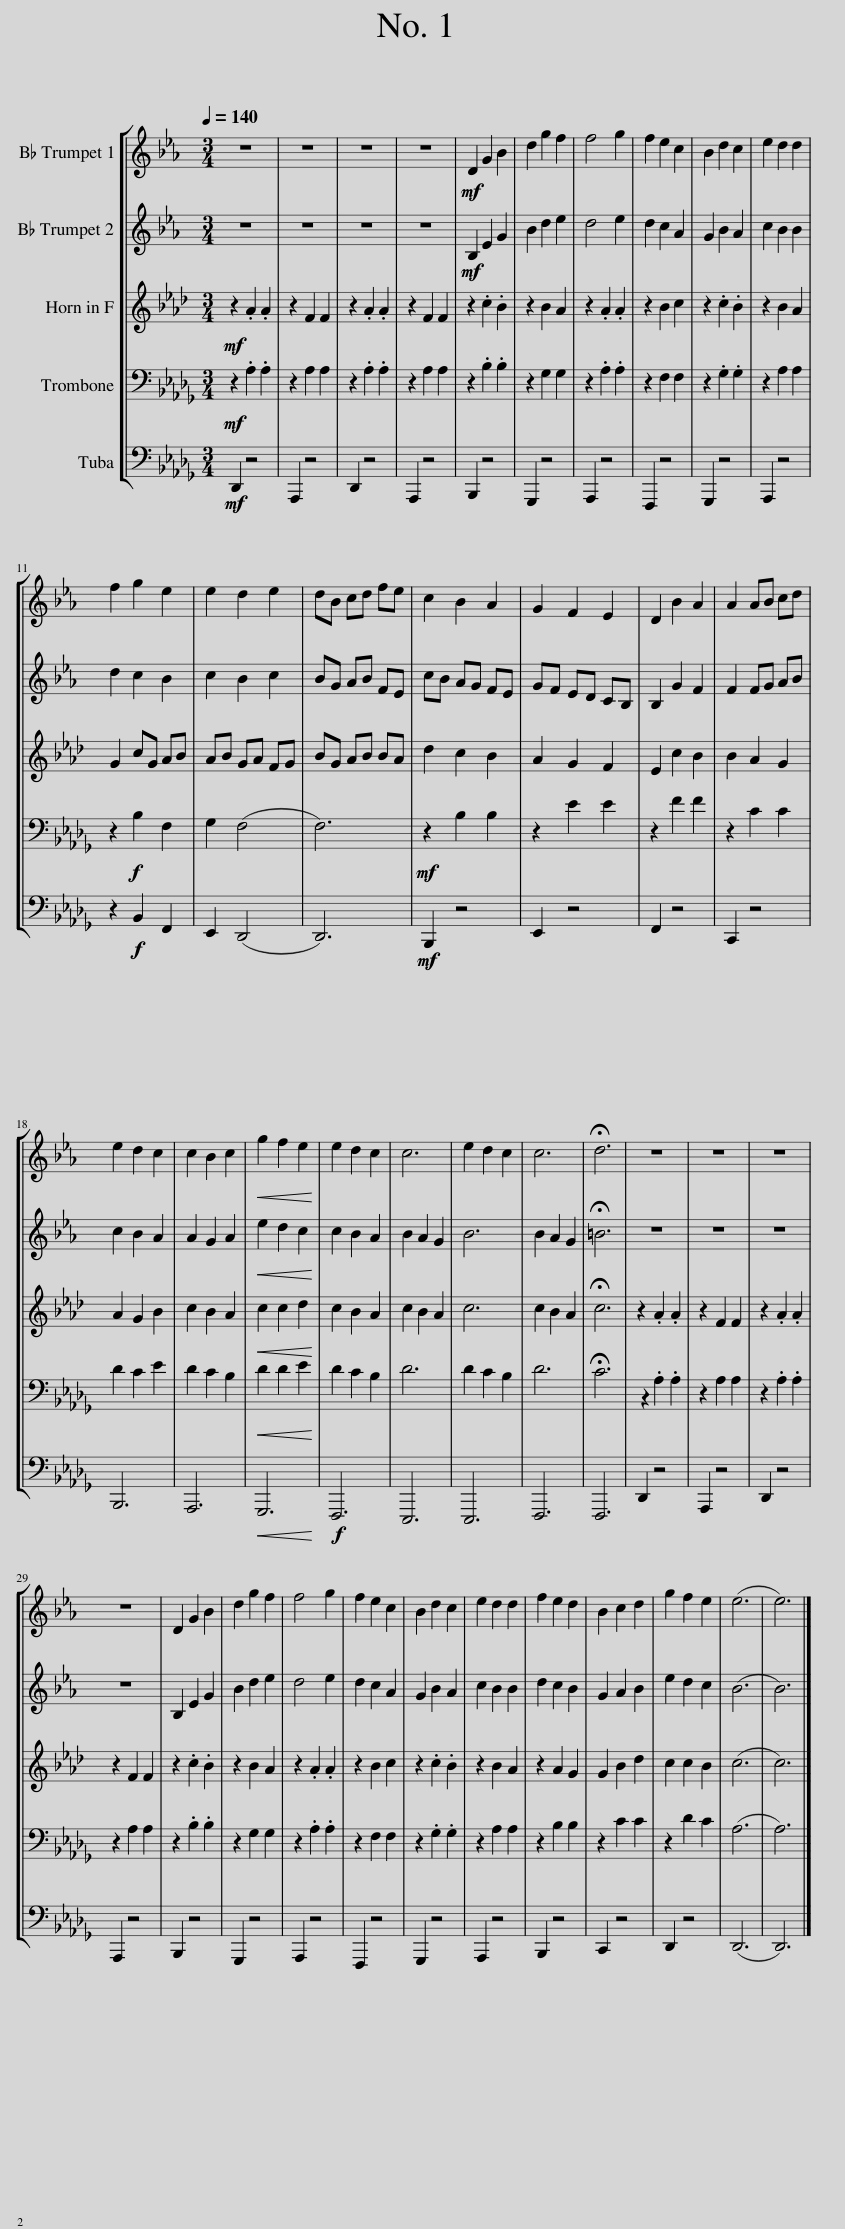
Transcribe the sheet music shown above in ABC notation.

X:1
%%score [ 1 2 3 4 5 ]
L:1/8
Q:1/4=140
M:3/4
I:linebreak $
K:Db
V:1 treble transpose=-2
V:2 treble transpose=-2
V:3 treble transpose=-7
V:4 bass
V:5 bass
V:1
[K:Eb] z6 | z6 | z6 | z6 |!mf! D2 G2 B2 | %5
 d2 g2 f2 | f4 g2 | f2 e2 c2 | B2 d2 c2 | e2 d2 d2 |$ %10
 f2 g2 e2 | e2 d2 e2 | dB cd fe | c2 B2 A2 | G2 F2 E2 | %15
 D2 B2 A2 | A2 AB cd |$ e2 d2 c2 | c2 B2 c2 |!<(! g2 f2 e2!<)! | %20
 e2 d2 c2 | c6 | e2 d2 c2 | c6 | !fermata!d6 | %25
 z6 | z6 | z6 |$ z6 | D2 G2 B2 | %30
 d2 g2 f2 | f4 g2 | f2 e2 c2 | B2 d2 c2 | e2 d2 d2 | %35
 f2 e2 d2 | B2 c2 d2 | g2 f2 e2 | (e6 | e6) |] %40
V:2
[K:Eb] z6 | z6 | z6 | z6 |!mf! B,2 E2 G2 | %5
 B2 d2 e2 | d4 e2 | d2 c2 A2 | G2 B2 A2 | c2 B2 B2 |$ %10
 d2 c2 B2 | c2 B2 c2 | BG AB FE | cB AG FE | GF ED CB, | %15
 B,2 G2 F2 | F2 FG AB |$ c2 B2 A2 | A2 G2 A2 |!<(! e2 d2 c2!<)! | %20
 c2 B2 A2 | B2 A2 G2 | B6 | B2 A2 G2 | !fermata!=B6 | %25
 z6 | z6 | z6 |$ z6 | B,2 E2 G2 | %30
 B2 d2 e2 | d4 e2 | d2 c2 A2 | G2 B2 A2 | c2 B2 B2 | %35
 d2 c2 B2 | G2 A2 B2 | e2 d2 c2 | (B6 | B6) |] %40
V:3
[K:Ab]!mf! z2 .A2 .A2 | z2 F2 F2 | z2 .A2 .A2 | z2 F2 F2 | z2 .c2 .B2 | %5
 z2 B2 A2 | z2 .A2 .A2 | z2 B2 c2 | z2 .c2 .B2 | z2 B2 A2 |$ %10
 G2 cG AB | AB GA FG | BG AB BA | d2 c2 B2 | A2 G2 F2 | %15
 E2 c2 B2 | B2 A2 G2 |$ A2 G2 B2 | c2 B2 A2 |!<(! c2 c2 d2!<)! | %20
 c2 B2 A2 | c2 B2 A2 | c6 | c2 B2 A2 | !fermata!c6 | %25
 z2 .A2 .A2 | z2 F2 F2 | z2 .A2 .A2 |$ z2 F2 F2 | z2 .c2 .B2 | %30
 z2 B2 A2 | z2 .A2 .A2 | z2 B2 c2 | z2 .c2 .B2 | z2 B2 A2 | %35
 z2 A2 G2 | G2 B2 d2 | c2 c2 B2 | (c6 | c6) |] %40
V:4
!mf! z2 .A,2 .A,2 | z2 A,2 A,2 | z2 .A,2 .A,2 | z2 A,2 A,2 | z2 .B,2 .B,2 | %5
 z2 G,2 G,2 | z2 .A,2 .A,2 | z2 F,2 F,2 | z2 .G,2 .G,2 | z2 A,2 A,2 |$ %10
 z2!f! B,2 F,2 | G,2 (F,4 | F,6) |!mf! z2 B,2 B,2 | z2 E2 E2 | %15
 z2 F2 F2 | z2 C2 C2 |$ D2 C2 E2 | D2 C2 B,2 |!<(! D2 D2 E2!<)! | %20
 D2 C2 B,2 | D6 | D2 C2 B,2 | D6 | !fermata!C6 | %25
 z2 .A,2 .A,2 | z2 A,2 A,2 | z2 .A,2 .A,2 |$ z2 A,2 A,2 | z2 .B,2 .B,2 | %30
 z2 G,2 G,2 | z2 .A,2 .A,2 | z2 F,2 F,2 | z2 .G,2 .G,2 | z2 A,2 A,2 | %35
 z2 B,2 B,2 | z2 C2 C2 | z2 D2 C2 | (A,6 | A,6) |] %40
V:5
!mf! D,,2 z4 | A,,,2 z4 | D,,2 z4 | A,,,2 z4 | B,,,2 z4 | %5
 G,,,2 z4 | A,,,2 z4 | F,,,2 z4 | G,,,2 z4 | A,,,2 z4 |$ %10
 z2!f! B,,2 F,,2 | E,,2 (D,,4 | D,,6) |!mf! B,,,2 z4 | E,,2 z4 | %15
 F,,2 z4 | C,,2 z4 |$ B,,,6 | A,,,6 |!<(! G,,,6!<)! | %20
!f! F,,,6 | E,,,6 | E,,,6 | F,,,6 | F,,,6 | %25
 D,,2 z4 | A,,,2 z4 | D,,2 z4 |$ A,,,2 z4 | B,,,2 z4 | %30
 G,,,2 z4 | A,,,2 z4 | F,,,2 z4 | G,,,2 z4 | A,,,2 z4 | %35
 B,,,2 z4 | C,,2 z4 | D,,2 z4 | (D,,6 | D,,6) |] %40
